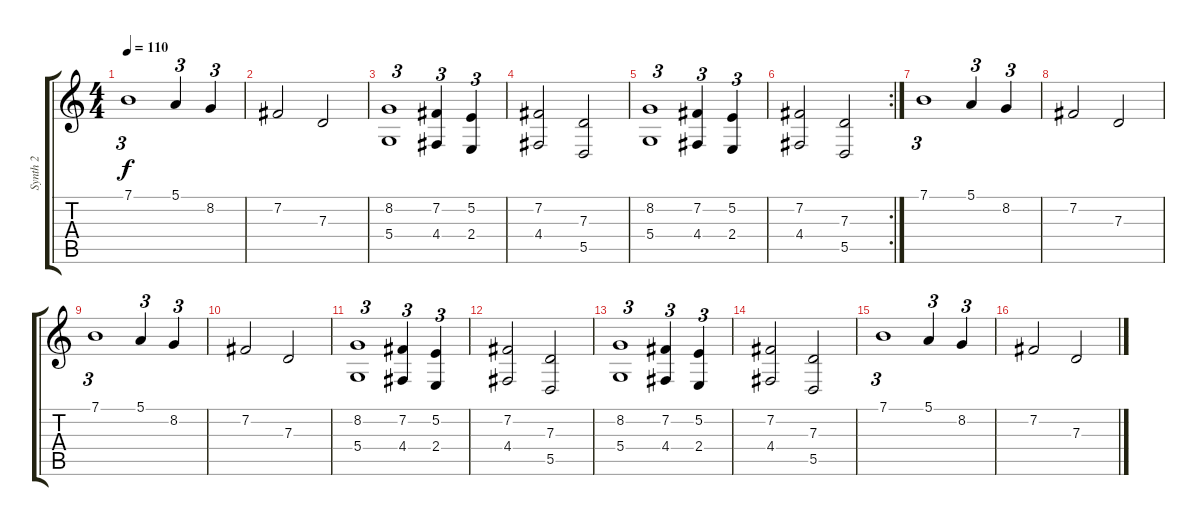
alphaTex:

\track ("Synth 2" "Synth 2") {instrument choiraahs}
\staff {score tabs}
\tuning (E4 B3 G3 D3 A2 E2) {hide}
\ts (4 4)
\tempo 110
\clef g2
\ks c
7.1.1{tu (3 2) dy f} 5.1.4{tu (3 2)} 8.2.4{tu (3 2)} |
7.2.2 7.3.2 |
(8.2 5.4).1{tu (3 2)} (7.2 4.4).4{tu (3 2)} (5.2 2.4).4{tu (3 2)} |
(7.2 4.4).2 (7.3 5.5).2 |
(8.2 5.4).1{tu (3 2)} (7.2 4.4).4{tu (3 2)} (5.2 2.4).4{tu (3 2)} |
\rc 2
(7.2 4.4).2 (7.3 5.5).2 |
7.1.1{tu (3 2)} 5.1.4{tu (3 2)} 8.2.4{tu (3 2)} |
7.2.2 7.3.2 |
7.1.1{tu (3 2)} 5.1.4{tu (3 2)} 8.2.4{tu (3 2)} |
7.2.2 7.3.2 |
(8.2 5.4).1{tu (3 2)} (7.2 4.4).4{tu (3 2)} (5.2 2.4).4{tu (3 2)} |
(7.2 4.4).2 (7.3 5.5).2 |
(8.2 5.4).1{tu (3 2)} (7.2 4.4).4{tu (3 2)} (5.2 2.4).4{tu (3 2)} |
(7.2 4.4).2 (7.3 5.5).2 |
7.1.1{tu (3 2) volume 10} 5.1.4{tu (3 2)} 8.2.4{tu (3 2)} |
7.2.2 7.3.2
